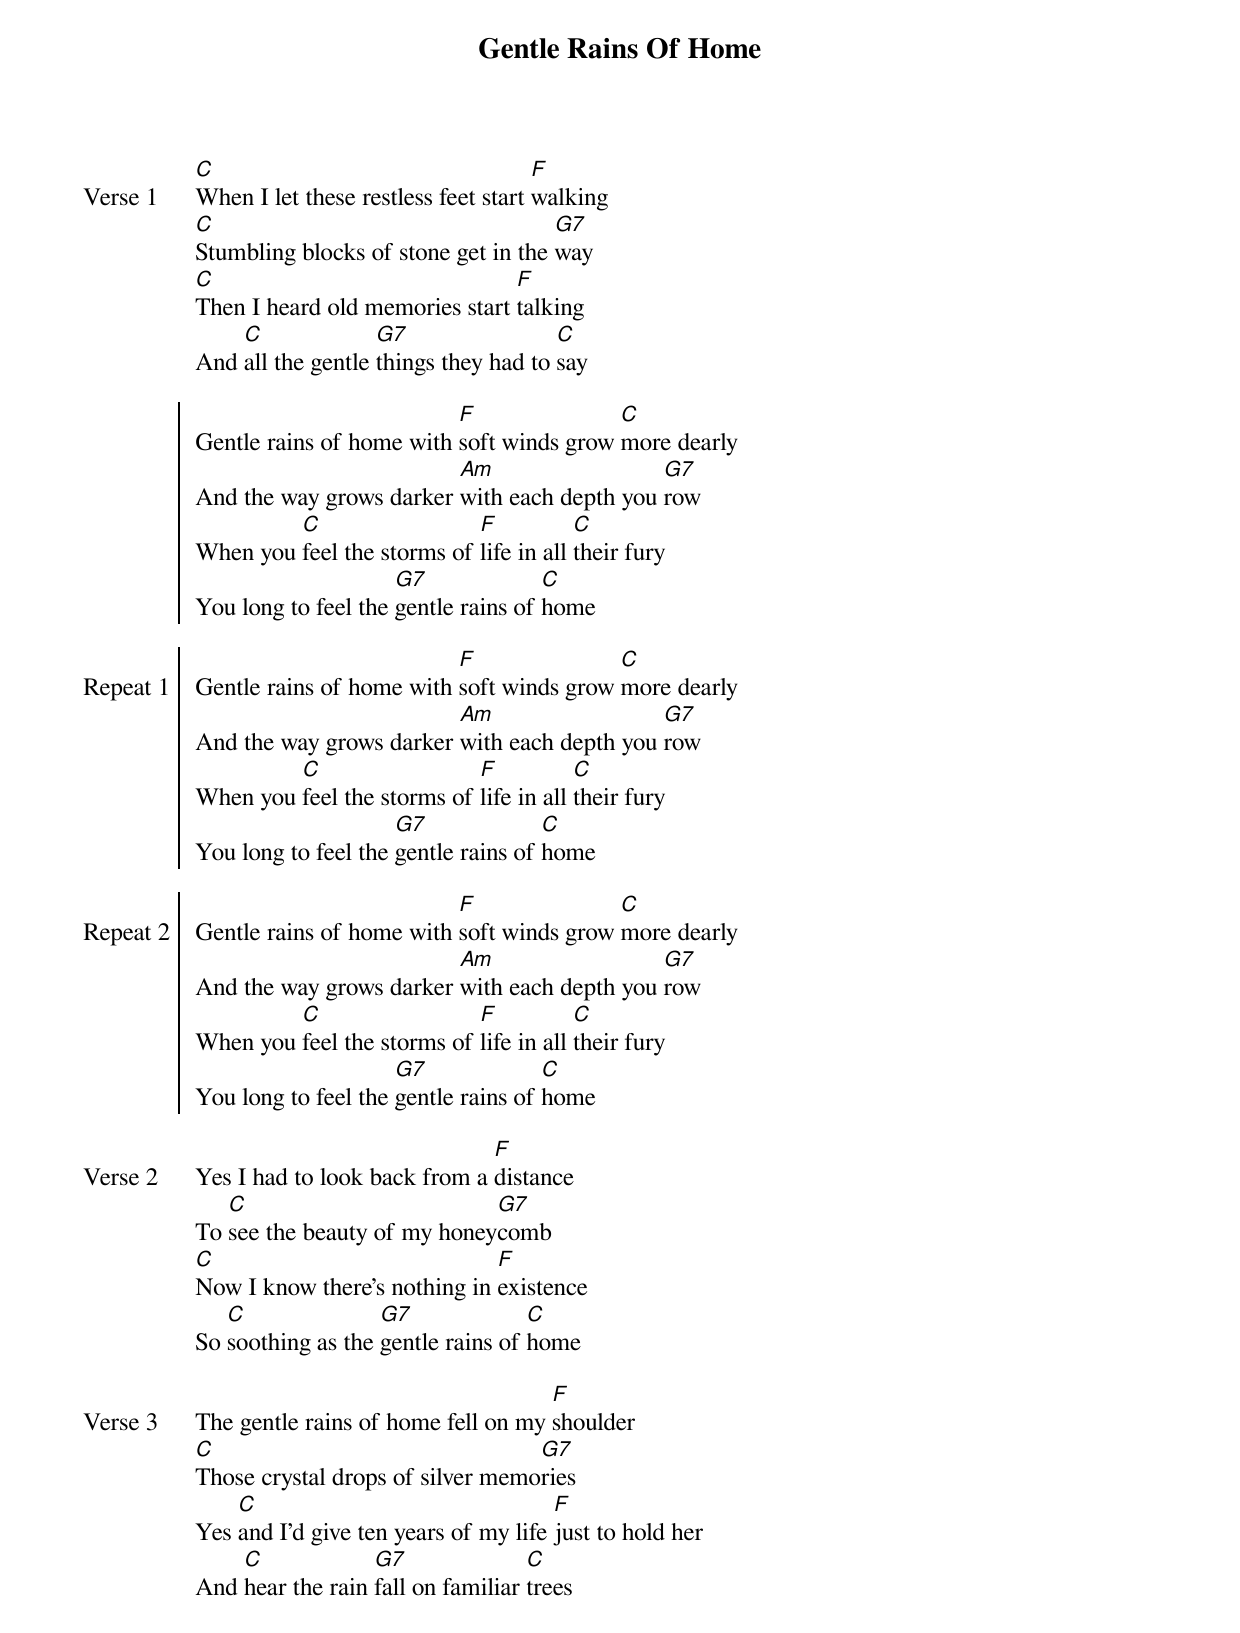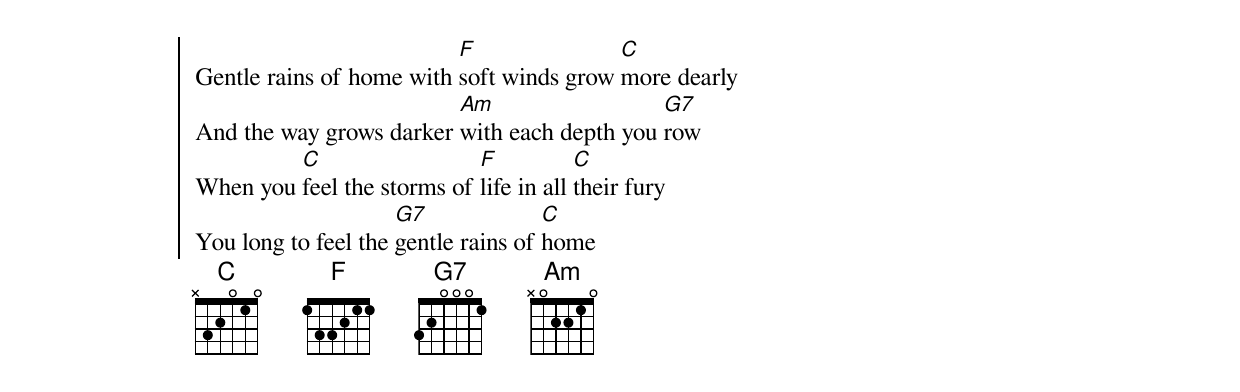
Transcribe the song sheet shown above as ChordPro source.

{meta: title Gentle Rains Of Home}
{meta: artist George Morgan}
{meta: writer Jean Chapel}

{start_of_verse: Verse 1}
[C]When I let these restless feet start [F]walking
[C]Stumbling blocks of stone get in the [G7]way
[C]Then I heard old memories start [F]talking
And [C]all the gentle [G7]things they had to [C]say
{end_of_verse}

{start_of_chorus}
Gentle rains of home with [F]soft winds grow [C]more dearly
And the way grows darker [Am]with each depth you [G7]row
When you [C]feel the storms of [F]life in all [C]their fury
You long to feel the [G7]gentle rains of [C]home
{end_of_chorus}

{start_of_chorus: Repeat 1}
Gentle rains of home with [F]soft winds grow [C]more dearly
And the way grows darker [Am]with each depth you [G7]row
When you [C]feel the storms of [F]life in all [C]their fury
You long to feel the [G7]gentle rains of [C]home
{end_of_chorus}

{start_of_chorus: Repeat 2}
Gentle rains of home with [F]soft winds grow [C]more dearly
And the way grows darker [Am]with each depth you [G7]row
When you [C]feel the storms of [F]life in all [C]their fury
You long to feel the [G7]gentle rains of [C]home
{end_of_chorus}

{start_of_verse: Verse 2}
Yes I had to look back from a [F]distance
To [C]see the beauty of my honey[G7]comb
[C]Now I know there's nothing in [F]existence
So [C]soothing as the [G7]gentle rains of [C]home
{end_of_verse}

{start_of_verse: Verse 3}
The gentle rains of home fell on my [F]shoulder
[C]Those crystal drops of silver memo[G7]ries
Yes [C]and I'd give ten years of my life [F]just to hold her
And [C]hear the rain [G7]fall on familiar [C]trees
{end_of_verse}

{start_of_chorus}
Gentle rains of home with [F]soft winds grow [C]more dearly
And the way grows darker [Am]with each depth you [G7]row
When you [C]feel the storms of [F]life in all [C]their fury
You long to feel the [G7]gentle rains of [C]home
{end_of_chorus}
